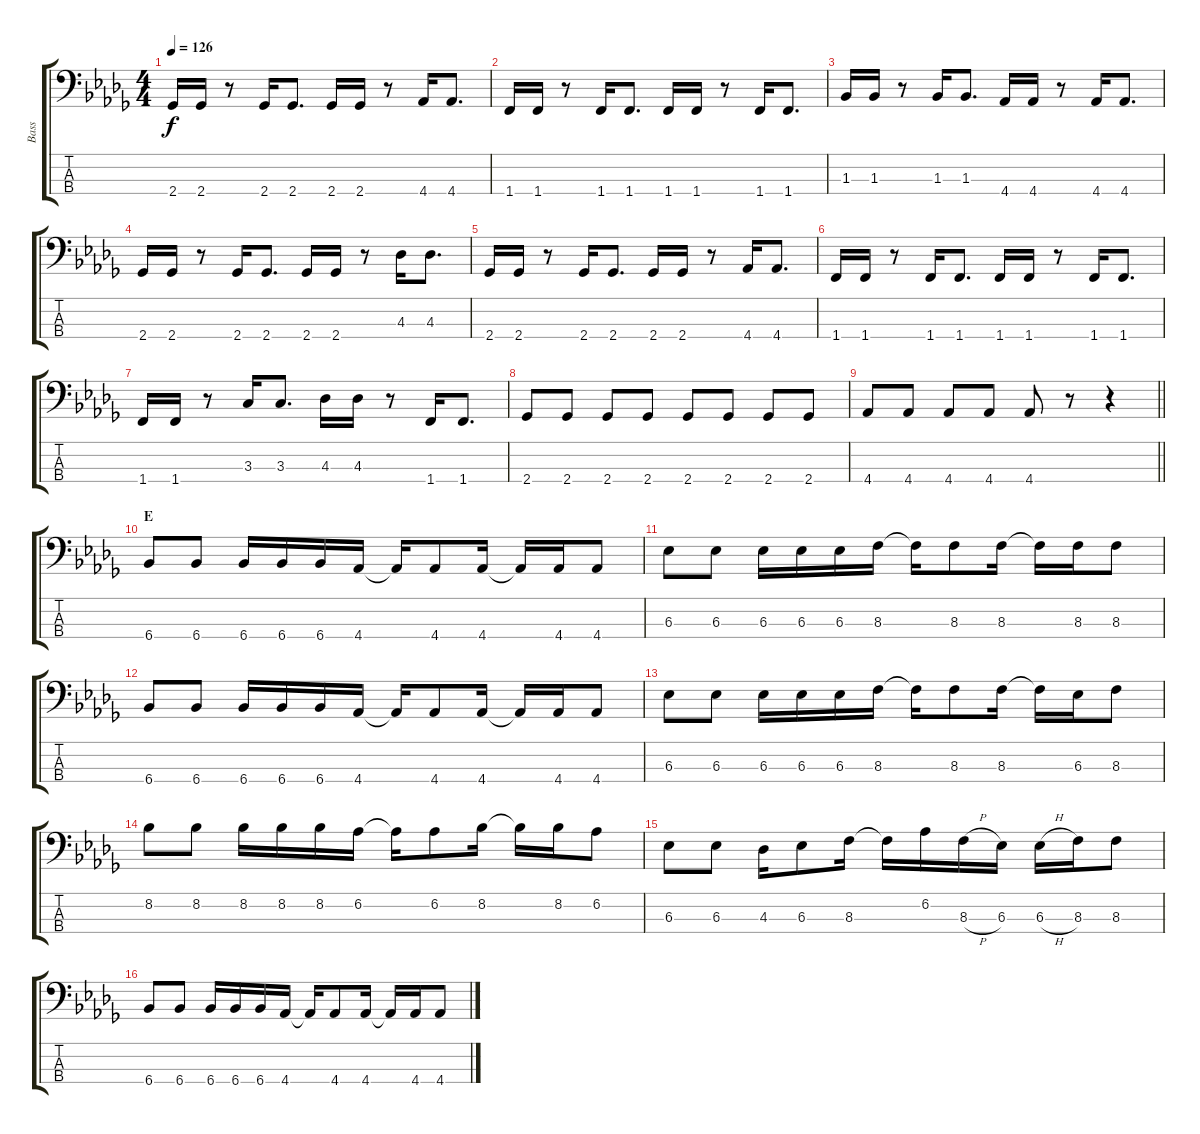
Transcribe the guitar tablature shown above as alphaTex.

\track ("Bass" "Bass") {instrument electricbassfinger}
\staff {score tabs}
\tuning (G2 D2 A1 E1) {hide}
\ts (4 4)
\tempo 126
\clef f4
\ks db
2.4.16{dy f} 2.4.16 r.8 2.4.16 2.4.8{d} 2.4.16 2.4.16 r.8 4.4.16 4.4.8{d} |
1.4.16 1.4.16 r.8 1.4.16 1.4.8{d} 1.4.16 1.4.16 r.8 1.4.16 1.4.8{d} |
1.3.16 1.3.16 r.8 1.3.16 1.3.8{d} 4.4.16 4.4.16 r.8 4.4.16 4.4.8{d} |
2.4.16 2.4.16 r.8 2.4.16 2.4.8{d} 2.4.16 2.4.16 r.8 4.3.16 4.3.8{d} |
2.4.16 2.4.16 r.8 2.4.16 2.4.8{d} 2.4.16 2.4.16 r.8 4.4.16 4.4.8{d} |
1.4.16 1.4.16 r.8 1.4.16 1.4.8{d} 1.4.16 1.4.16 r.8 1.4.16 1.4.8{d} |
1.4.16 1.4.16 r.8 3.3.16 3.3.8{d} 4.3.16 4.3.16 r.8 1.4.16 1.4.8{d} |
2.4.8 2.4.8 2.4.8 2.4.8 2.4.8 2.4.8 2.4.8 2.4.8 |
\barLineRight lightlight
4.4.8 4.4.8 4.4.8 4.4.8 4.4.8 r.8 r.4 |
\section ("" "E")
6.4.8 6.4.8 6.4.16 6.4.16 6.4.16 4.4.16 4.4{t}.16 4.4.8 4.4.16 4.4{t}.16 4.4.16 4.4.8 |
6.3.8 6.3.8 6.3.16 6.3.16 6.3.16 8.3.16 8.3{t}.16 8.3.8 8.3.16 8.3{t}.16 8.3.16 8.3.8 |
6.4.8 6.4.8 6.4.16 6.4.16 6.4.16 4.4.16 4.4{t}.16 4.4.8 4.4.16 4.4{t}.16 4.4.16 4.4.8 |
6.3.8 6.3.8 6.3.16 6.3.16 6.3.16 8.3.16 8.3{t}.16 8.3.8 8.3.16 8.3{t}.16 6.3.16 8.3.8 |
8.2.8 8.2.8 8.2.16 8.2.16 8.2.16 6.2.16 6.2{t}.16 6.2.8 8.2.16 8.2{t}.16 8.2.16 6.2.8 |
6.3.8 6.3.8 4.3.16 6.3.8 8.3.16 8.3{t}.16 6.2.16 8.3{h}.16 6.3.16 6.3{h}.16 8.3.16 8.3.8 |
6.4.8 6.4.8 6.4.16 6.4.16 6.4.16 4.4.16 4.4{t}.16 4.4.8 4.4.16 4.4{t}.16 4.4.16 4.4.8
